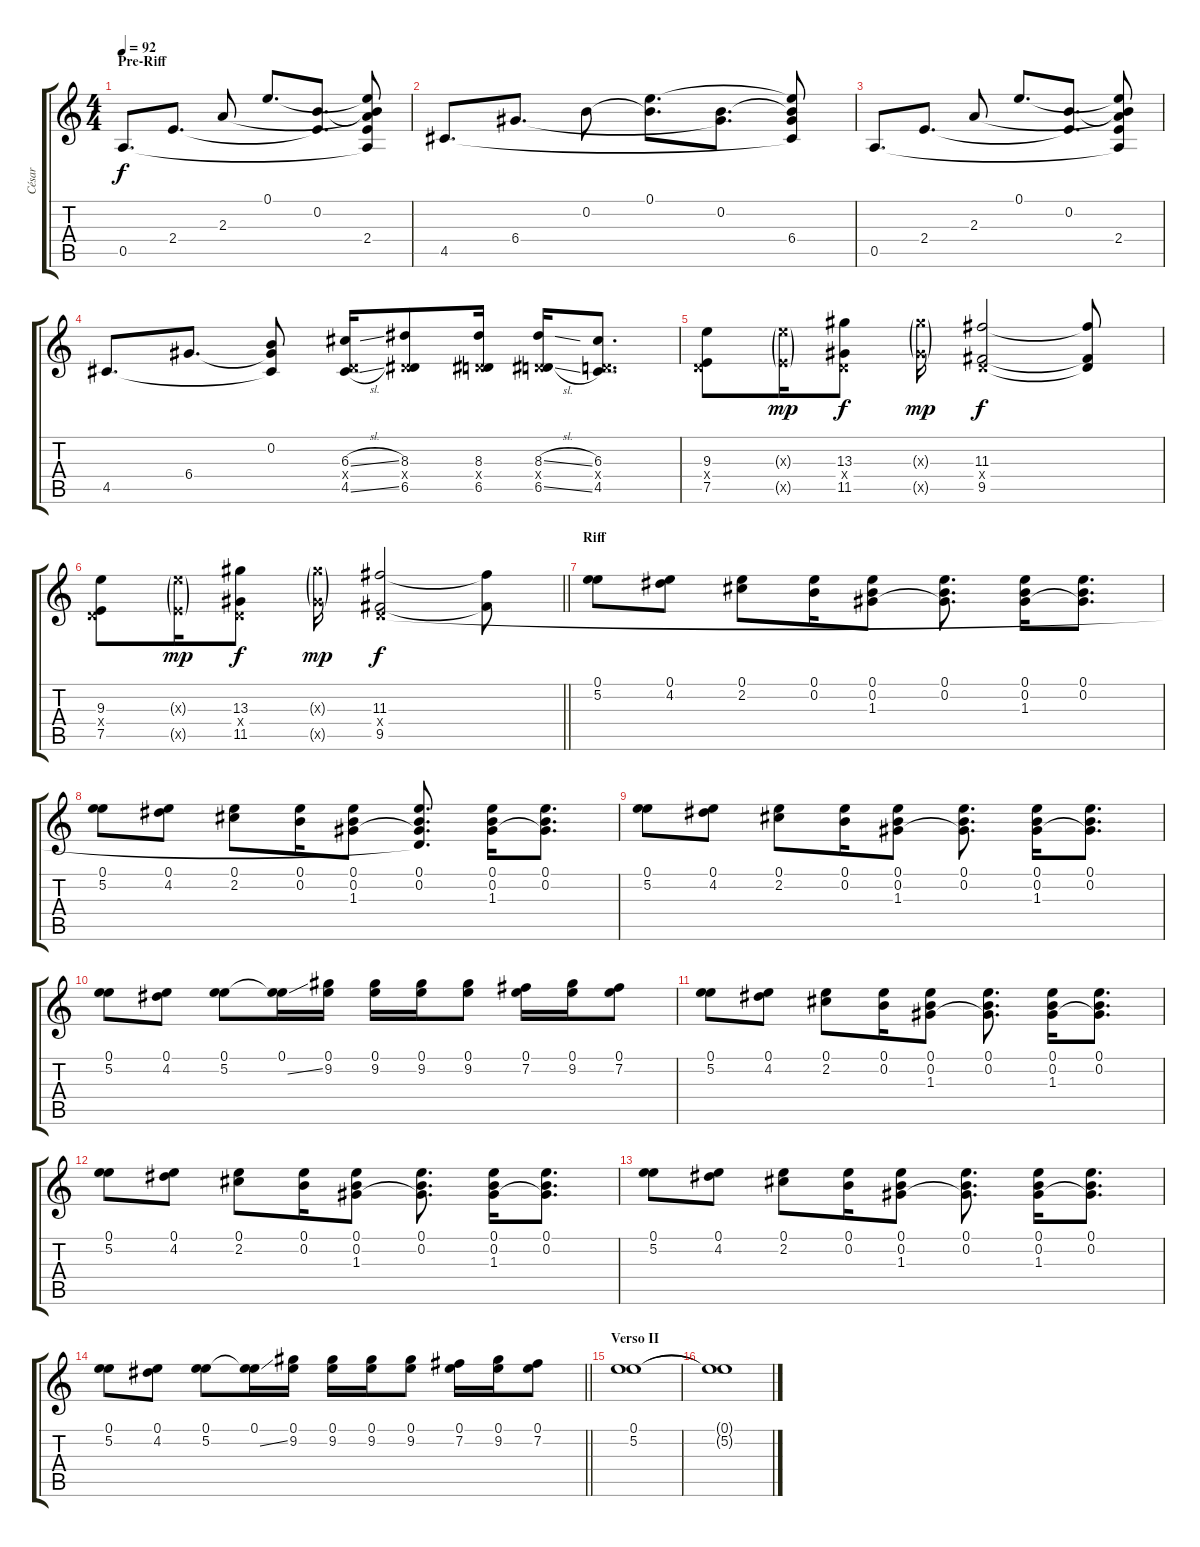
\track ("César" "César") {instrument distortionguitar}
\staff {score tabs}
\tuning (E4 B3 G3 D3 A2 E2) {hide}
\ts (4 4)
\section ("" "Pre-Riff")
\tempo 92
\clef g2
\ks c
0.5.8{d dy f} 2.4.8{d} 2.3.8 0.1.8{d} (0.2 2.4{t}).8{d} (0.1{t} 0.2{t} 2.3{t} 2.4 0.5{t}).8 |
4.5.8{d} 6.4.8{d} 0.2.8 (0.1 0.2{t}).8{d} (0.2 6.4{t}).8{d} (0.1{t} 0.2{t} 6.4 4.5{t}).8 |
0.5.8{d} 2.4.8{d} 2.3.8 0.1.8{d} (0.2 2.4{t}).8{d} (0.1{t} 0.2{t} 2.3{t} 2.4 0.5{t}).8 |
4.5.8{d} 6.4.8{d} (0.2 6.4{t} 4.5{t}).8 (6.3{sl} 0.4{x} 4.5{sl}).16 (8.3 0.4{x} 6.5).8 (8.3 0.4{x} 6.5).16 (8.3{sl} 0.4{x} 6.5{sl}).16 (6.3 0.4{x} 4.5).8{d} |
(9.3 0.4{x} 7.5).8 (9.3{g x} 7.5{g x}).16{dy mp} (13.3 0.4{x} 11.5).8{dy f} (13.3{g x} 11.5{g x}).16{dy mp} (11.3 0.4{x} 9.5).2{dy f} (11.3{t} 0.4{t} 9.5{t}).8 |
\barLineRight lightlight
(9.3 0.4{x} 7.5).8 (9.3{g x} 7.5{g x}).16{dy mp} (13.3 0.4{x} 11.5).8{dy f} (13.3{g x} 11.5{g x}).16{dy mp} (11.3 0.4{x} 9.5).2{dy f} (11.3{t} 9.5{t}).8 |
\section ("" "Riff")
(0.1 5.2).8 (0.1 4.2).8 (0.1 2.2).8 (0.1 0.2).16 (0.1 0.2 1.3).8 (0.1 0.2 1.3{t}).8{d} (0.1 0.2 1.3).16 (0.1 0.2 1.3{t}).8{d} |
(0.1 5.2).8 (0.1 4.2).8 (0.1 2.2).8 (0.1 0.2).16 (0.1 0.2 1.3).8 (0.1 0.2 1.3{t} 0.4{t}).8{d} (0.1 0.2 1.3).16 (0.1 0.2 1.3{t}).8{d} |
(0.1 5.2).8 (0.1 4.2).8 (0.1 2.2).8 (0.1 0.2).16 (0.1 0.2 1.3).8 (0.1 0.2 1.3{t}).8{d} (0.1 0.2 1.3).16 (0.1 0.2 1.3{t}).8{d} |
(0.1 5.2).8 (0.1 4.2).8 (0.1 5.2).8 (0.1 5.2{ss t}).16 (0.1 9.2).16 (0.1 9.2).16 (0.1 9.2).16 (0.1 9.2).8 (0.1 7.2).16 (0.1 9.2).16 (0.1 7.2).8 |
(0.1 5.2).8 (0.1 4.2).8 (0.1 2.2).8 (0.1 0.2).16 (0.1 0.2 1.3).8 (0.1 0.2 1.3{t}).8{d} (0.1 0.2 1.3).16 (0.1 0.2 1.3{t}).8{d} |
(0.1 5.2).8 (0.1 4.2).8 (0.1 2.2).8 (0.1 0.2).16 (0.1 0.2 1.3).8 (0.1 0.2 1.3{t}).8{d} (0.1 0.2 1.3).16 (0.1 0.2 1.3{t}).8{d} |
(0.1 5.2).8 (0.1 4.2).8 (0.1 2.2).8 (0.1 0.2).16 (0.1 0.2 1.3).8 (0.1 0.2 1.3{t}).8{d} (0.1 0.2 1.3).16 (0.1 0.2 1.3{t}).8{d} |
\barLineRight lightlight
(0.1 5.2).8 (0.1 4.2).8 (0.1 5.2).8 (0.1 5.2{ss t}).16 (0.1 9.2).16 (0.1 9.2).16 (0.1 9.2).16 (0.1 9.2).8 (0.1 7.2).16 (0.1 9.2).16 (0.1 7.2).8 |
\section ("" "Verso II")
(0.1 5.2).1{volume 0} |
(0.1{t} 5.2{t}).1
